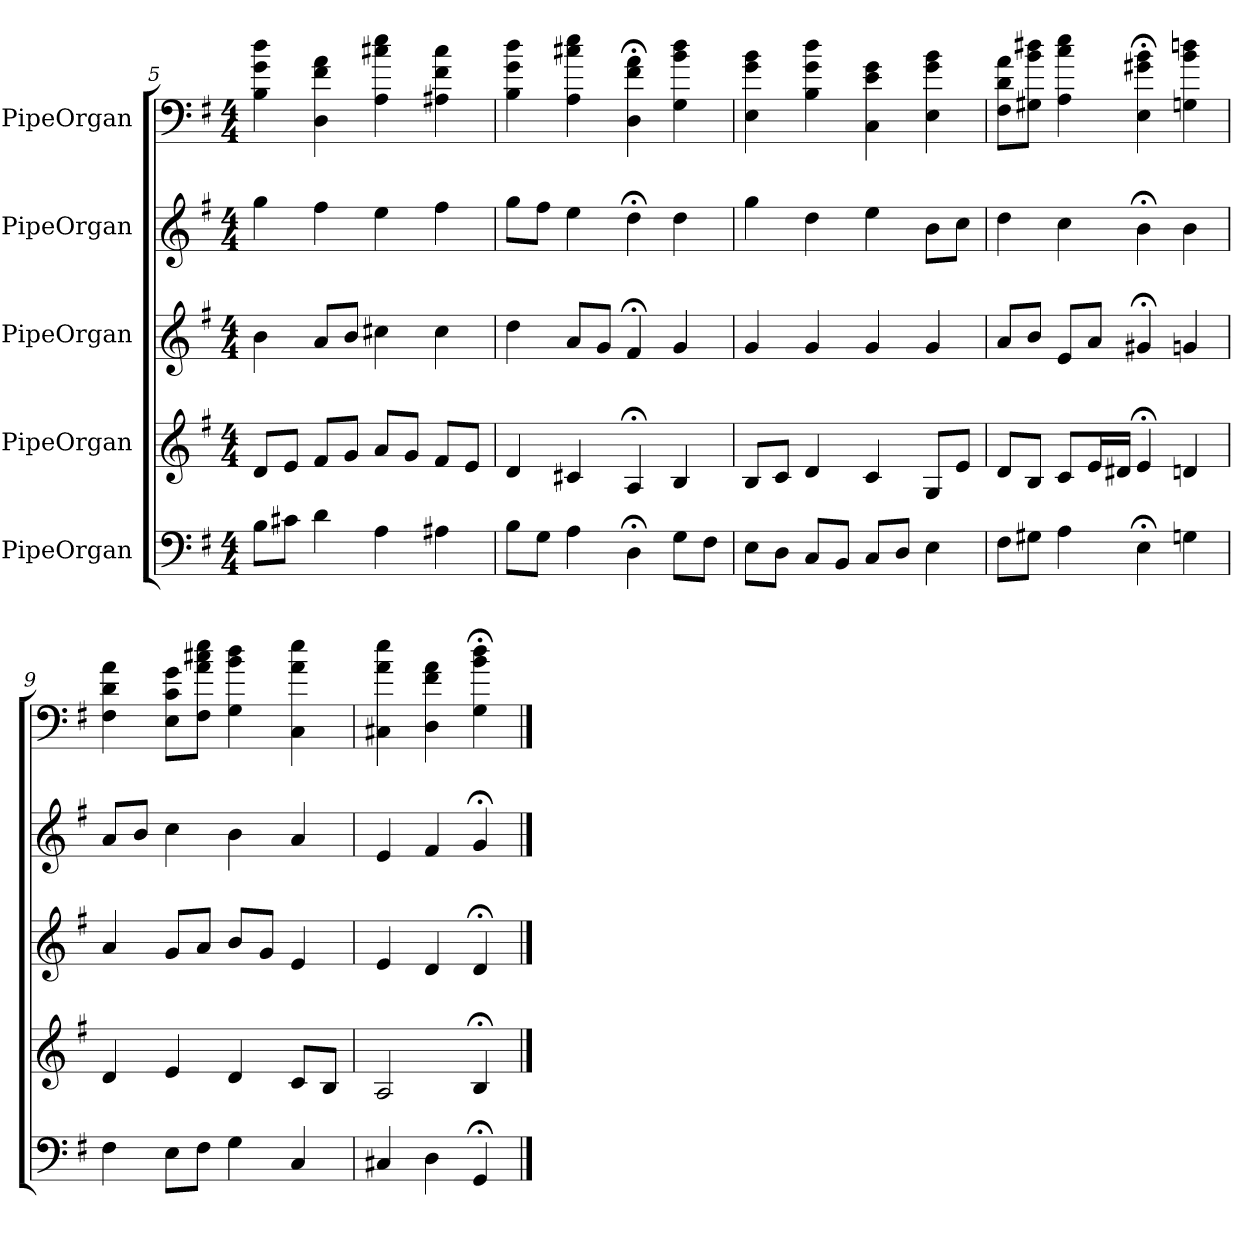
**kern	**kern	**kern	**kern	**kern
*part5	*part4	*part3	*part2	*part1
*staff5	*staff4	*staff3	*staff2	*staff1
*I"PipeOrgan	*I"PipeOrgan	*I"PipeOrgan	*I"PipeOrgan	*I"PipeOrgan
*k[f#]	*k[f#]	*k[f#]	*k[f#]	*k[f#]
*G:	*G:	*G:	*G:	*G:
*M4/4	*M4/4	*M4/4	*M4/4	*M4/4
=5	=5	=5	=5	=5
8BL	8dL	4b	4gg	4B 4g 4dd
8c#XJ	8eJ	.	.	.
4d	8f#L	8aL	4ff#	4D 4f# 4a
.	8gJ	8bJ	.	.
4A	8aL	4cc#X	4ee	4A 4cc#X 4ee
.	8gJ	.	.	.
4A#X	8f#L	4cc#	4ff#	4A#X 4f# 4cc#
.	8eJ	.	.	.
=6	=6	=6	=6	=6
8BL	4d	4dd	8ggL	4B 4g 4dd
8GJ	.	.	8ff#J	.
4A	4c#X	8aL	4ee	4A 4cc#X 4ee
.	.	8gJ	.	.
4D;<	4A;<	4f#;<	4dd;<	4D;< 4f#;< 4a;<
8GL	4B	4g	4dd	4G 4b 4dd
8F#J	.	.	.	.
=7	=7	=7	=7	=7
8EL	8BL	4g	4gg	4E 4g 4b
8DJ	8cJ	.	.	.
8CL	4d	4g	4dd	4B 4g 4dd
8BBJ	.	.	.	.
8CL	4c	4g	4ee	4C 4e 4g
8DJ	.	.	.	.
4E	8GL	4g	8bL	4E 4g 4b
.	8eJ	.	8ccJ	.
=8	=8	=8	=8	=8
8F#L	8dL	8aL	4dd	8F# 8d 8aL
8G#XJ	8BJ	8bJ	.	8G#X 8b 8dd#XJ
4A	8cL	8eL	4cc	4A 4cc 4ee
.	16eL	8aJ	.	.
.	16d#XJJ	.	.	.
4E;<	4e;<	4g#X;<	4b;<	4E;< 4g#X;< 4b;<
4Gn	4dn	4gn	4b	4Gn 4b 4ddn
=9	=9	=9	=9	=9
4F#	4d	4a	8aL	4F# 4d 4a
.	.	.	8bJ	.
8EL	4e	8gL	4cc	8E 8c 8gL
8F#J	.	8aJ	.	8F# 8a 8cc#X 8eeJ
4G	4d	8bL	4b	4G 4b 4dd
.	.	8gJ	.	.
4C	8cL	4e	4a	4C 4a 4ee
.	8BJ	.	.	.
=10	=10	=10	=10	=10
4C#X	2A	4e	4e	4C#X 4a 4ee
4D	.	4d	4f#	4D 4f# 4a
4GG;<	4B;<	4d;<	4g;<	4G;< 4b;< 4dd;<
==	==	==	==	==
*-	*-	*-	*-	*-
